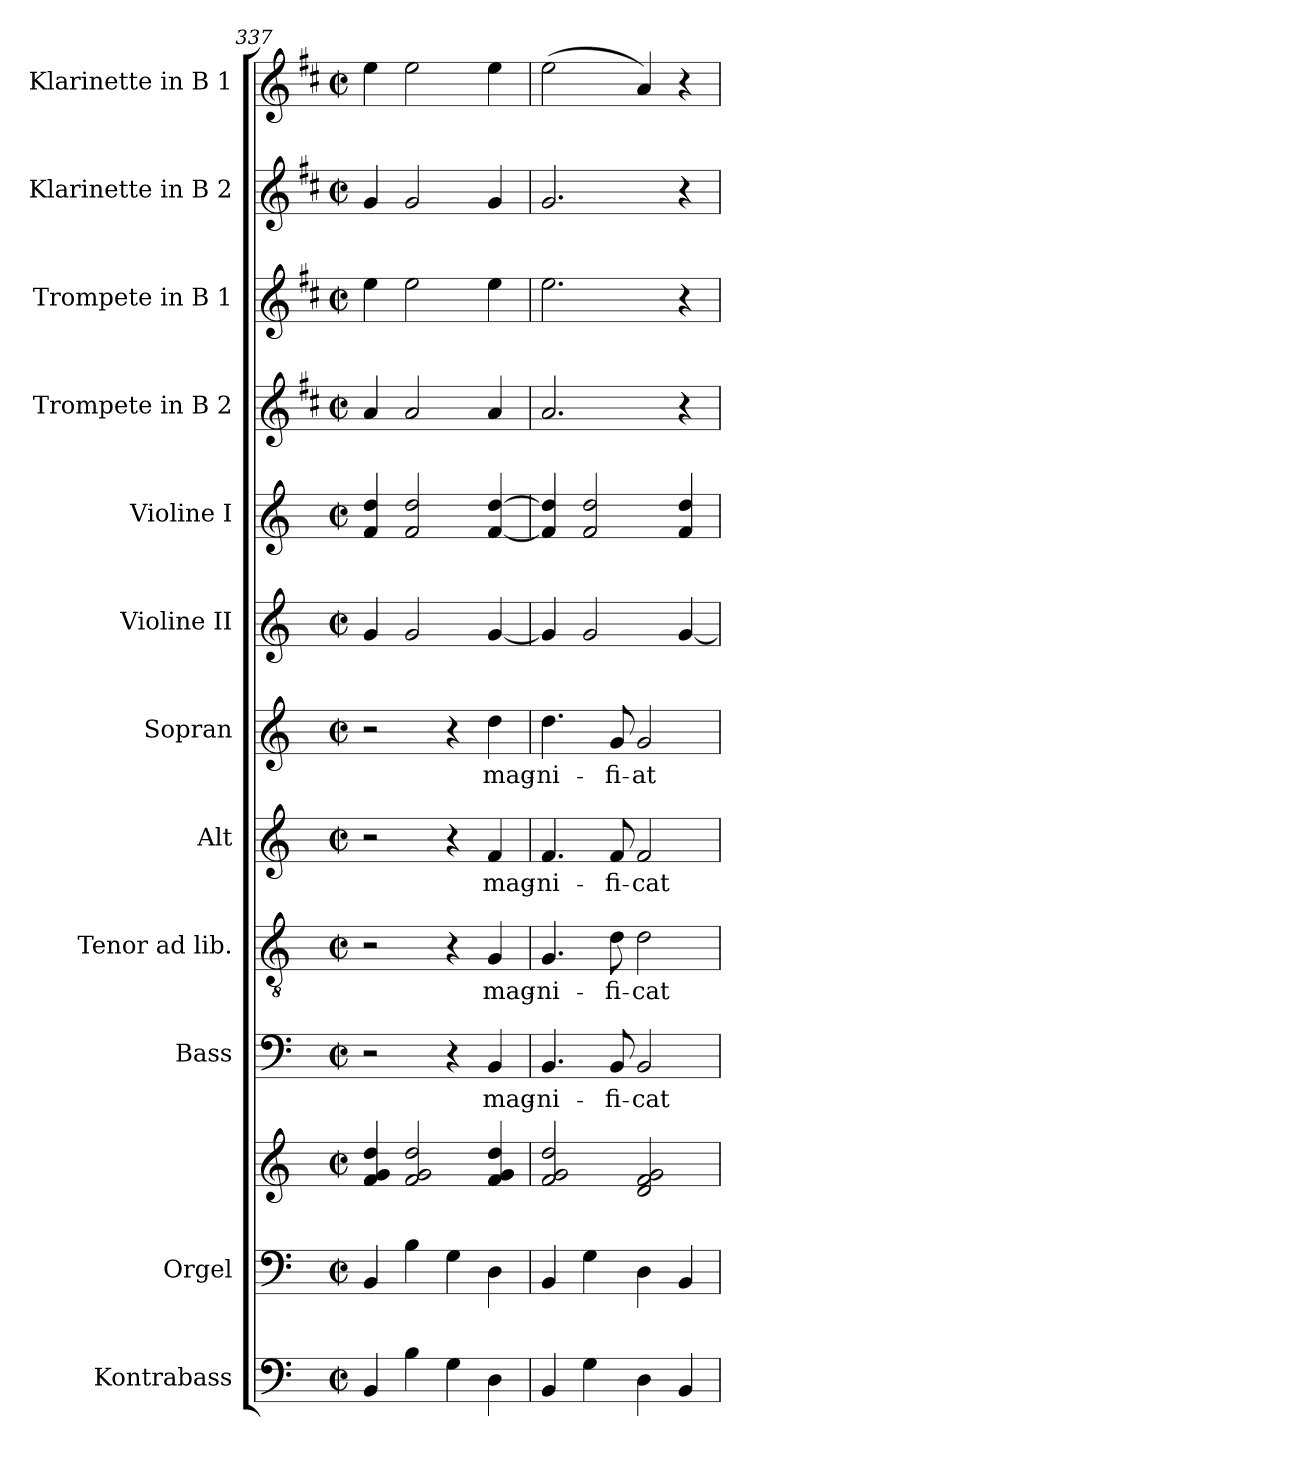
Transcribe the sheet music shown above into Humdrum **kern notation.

**kern	**kern	**kern	**kern	**text	**kern	**text	**kern	**text	**kern	**text	**kern	**kern	**kern	**kern	**kern	**kern
*part12	*part11	*part11	*part10	*part10	*part9	*part9	*part8	*part8	*part7	*part7	*part6	*part5	*part4	*part3	*part2	*part1
*staff13	*staff12	*staff11	*staff10	*staff10	*staff9	*staff9	*staff8	*staff8	*staff7	*staff7	*staff6	*staff5	*staff4	*staff3	*staff2	*staff1
*I"Kontrabass	*I"Orgel	*	*I"Bass	*	*I"Tenor ad lib.	*	*I"Alt	*	*I"Sopran	*	*I"Violine II	*I"Violine I	*I"Trompete in B 2	*I"Trompete in B 1	*I"Klarinette in B 2	*I"Klarinette in B 1
*I'Kb.	*I'Org.	*	*I'B	*	*I'T	*	*I'A	*	*I'S	*	*I'Vl. II	*I'Vl. I	*	*	*	*
*clefF4	*clefF4	*clefG2	*clefF4	*	*clefGv2	*	*clefG2	*	*clefG2	*	*clefG2	*clefG2	*clefG2	*clefG2	*clefG2	*clefG2
*ITrd7c12	*	*	*	*	*	*	*	*	*	*	*	*	*ITrd1c2	*ITrd1c2	*ITrd1c2	*ITrd1c2
*k[]	*k[]	*k[]	*k[]	*	*k[]	*	*k[]	*	*k[]	*	*k[]	*k[]	*k[]	*k[]	*k[]	*k[]
*C:	*C:	*C:	*C:	*	*C:	*	*C:	*	*C:	*	*C:	*C:	*C:	*C:	*C:	*C:
*M2/2	*M2/2	*M2/2	*M2/2	*	*M2/2	*	*M2/2	*	*M2/2	*	*M2/2	*M2/2	*M2/2	*M2/2	*M2/2	*M2/2
*met(c|)	*met(c|)	*met(c|)	*met(c|)	*	*met(c|)	*	*met(c|)	*	*met(c|)	*	*met(c|)	*met(c|)	*met(c|)	*met(c|)	*met(c|)	*met(c|)
=337	=337	=337	=337	=337	=337	=337	=337	=337	=337	=337	=337	=337	=337	=337	=337	=337
4BBB/	4BB/	4f/ 4g/ 4dd/	2r	.	2r	.	2r	.	2r	.	4g/	4f/ 4dd/	4g/	4dd\	4f/	4dd\
4BB\	4B\	2f/ 2g/ 2dd/	.	.	.	.	.	.	.	.	2g/	2f/ 2dd/	2g/	2dd\	2f/	2dd\
4GG\	4G\	.	4r	.	4r	.	4r	.	4r	.	.	.	.	.	.	.
!	!	!	!	!LO:LY:b	!	!LO:LY:b	!	!LO:LY:b	!	!LO:LY:b	!	!	!	!	!	!
4DD\	4D\	4f/ 4g/ 4dd/	4BB/	mag-	4G/	mag-	4f/	mag-	4dd\	mag-	[4g/	[4f/ [4dd/	4g/	4dd\	4f/	4dd\
=338	=338	=338	=338	=338	=338	=338	=338	=338	=338	=338	=338	=338	=338	=338	=338	=338
!	!	!	!	!LO:LY:b	!	!LO:LY:b	!	!LO:LY:b	!	!LO:LY:b	!	!	!	!	!	!
4BBB/	4BB/	2f/ 2g/ 2dd/	4.BB/	-ni-	4.G/	-ni-	4.f/	-ni-	4.dd\	-ni-	4g/]	4f/] 4dd/]	2.g/	2.dd\	2.f/	(>2dd\
4GG\	4G\	.	.	.	.	.	.	.	.	.	2g/	2f/ 2dd/	.	.	.	.
!	!	!	!	!LO:LY:b	!	!LO:LY:b	!	!LO:LY:b	!	!LO:LY:b	!	!	!	!	!	!
.	.	.	8BB/	-fi-	8d\	-fi-	8f/	-fi-	8g/	-fi-	.	.	.	.	.	.
!	!	!	!	!LO:LY:b	!	!LO:LY:b	!	!LO:LY:b	!	!LO:LY:b	!	!	!	!	!	!
4DD\	4D\	2d/ 2f/ 2g/	2BB/	-cat	2d\	-cat	2f/	-cat	2g/	-at	.	.	.	.	.	4g/)
4BBB/	4BB/	.	.	.	.	.	.	.	.	.	[4g/	4f/ 4dd/	4r	4r	4r	4r
=	=	=	=	=	=	=	=	=	=	=	=	=	=	=	=	=
*-	*-	*-	*-	*-	*-	*-	*-	*-	*-	*-	*-	*-	*-	*-	*-	*-
